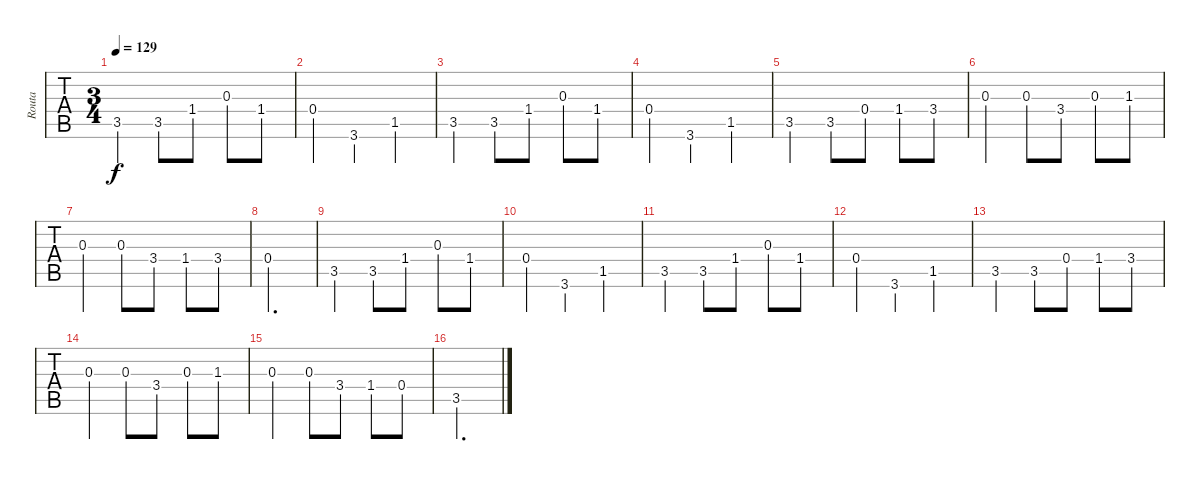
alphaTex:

\track ("Routa" "Routa") {instrument distortionguitar}
\staff {tabs}
\tuning (E4 B3 G3 D3 A2 E2) {hide}
\ts (3 4)
\tempo 129
\clef g2
\ks c
3.5.4{dy f volume 10 instrument acousticguitarnylon} 3.5.8 1.4.8 0.3.8 1.4.8 |
0.4.4 3.6.4 1.5.4 |
3.5.4 3.5.8 1.4.8 0.3.8 1.4.8 |
0.4.4 3.6.4 1.5.4 |
3.5.4 3.5.8 0.4.8 1.4.8 3.4.8 |
0.3.4 0.3.8 3.4.8 0.3.8 1.3.8 |
0.3.4 0.3.8 3.4.8 1.4.8 3.4.8 |
0.4.2{d} |
3.5.4 3.5.8 1.4.8 0.3.8 1.4.8 |
0.4.4 3.6.4 1.5.4 |
3.5.4 3.5.8 1.4.8 0.3.8 1.4.8 |
0.4.4 3.6.4 1.5.4 |
3.5.4 3.5.8 0.4.8 1.4.8 3.4.8 |
0.3.4 0.3.8 3.4.8 0.3.8 1.3.8 |
0.3.4 0.3.8 3.4.8 1.4.8 0.4.8 |
3.5.2{d}
